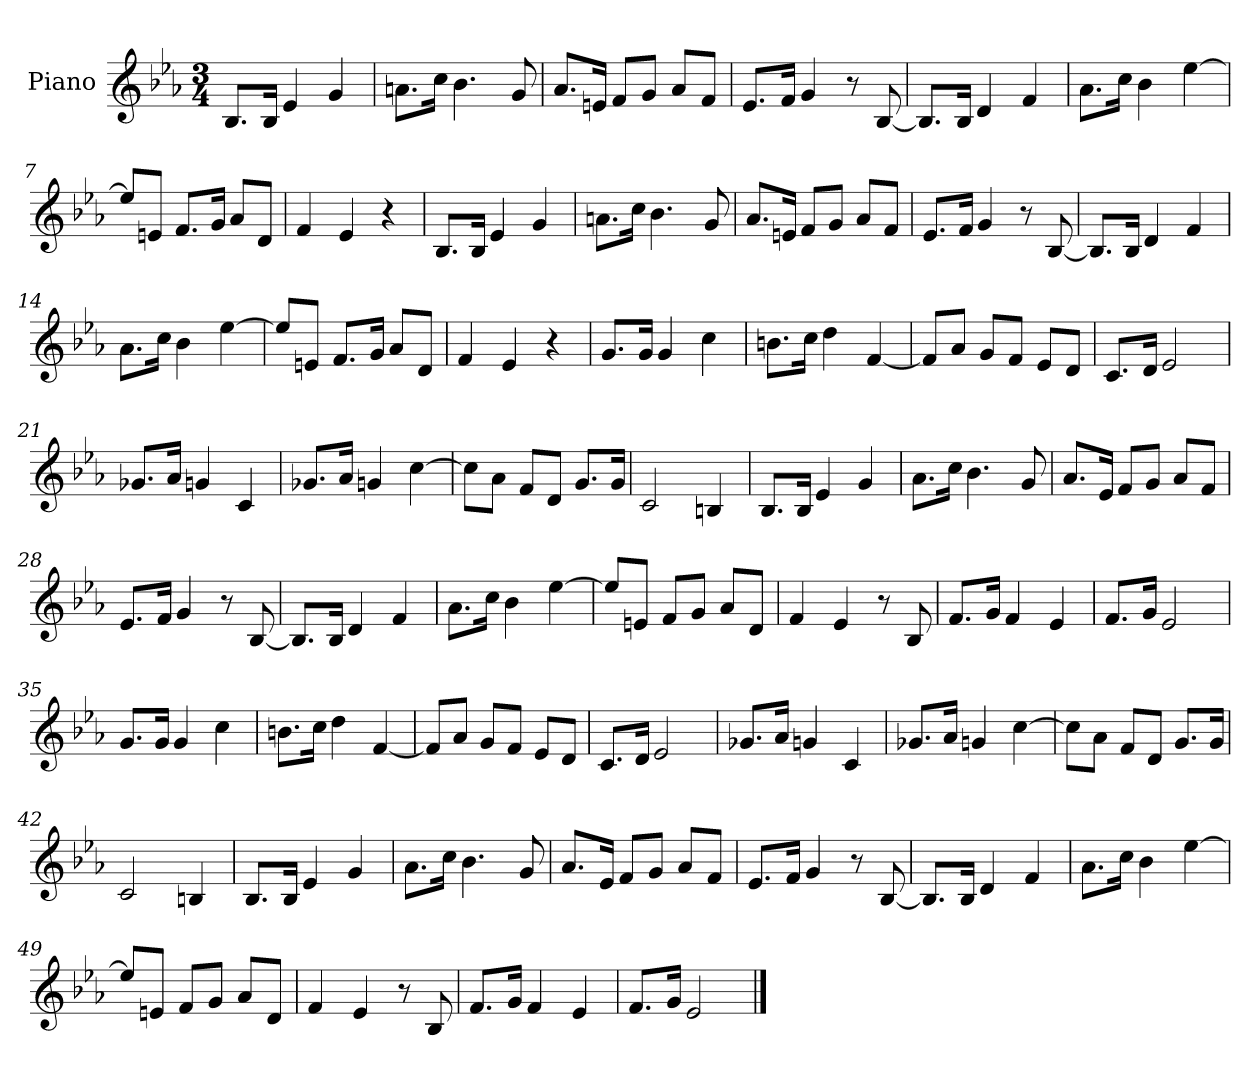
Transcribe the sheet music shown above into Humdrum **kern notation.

**kern
*part1
*staff1
*I"Piano
*I'Pno.
*clefG2
*k[b-e-a-]
*M3/4
*MM120
=1
8.B-/L
16B-/Jk
4e-/
4g/
=2
8.an\L
16cc\Jk
4.b-\
8g/
=3
8.a-/L
16en/Jk
8f/L
8g/J
8a-/L
8f/J
=4
8.e-/L
16f/Jk
4g/
8r
[8B-/
=5
8.B-/L]
16B-/Jk
4d/
4f/
=6
8.a-\L
16cc\Jk
4b-\
[4ee-\
=7
8ee-/L]
8en/J
8.f/L
16g/Jk
8a-/L
8d/J
=8
4f/
4e-/
4r
!!LO:LB:g=z
=9
8.B-/L
16B-/Jk
4e-/
4g/
=10
8.an\L
16cc\Jk
4.b-\
8g/
=11
8.a-/L
16en/Jk
8f/L
8g/J
8a-/L
8f/J
=12
8.e-/L
16f/Jk
4g/
8r
[8B-/
=13
8.B-/L]
16B-/Jk
4d/
4f/
=14
8.a-\L
16cc\Jk
4b-\
[4ee-\
=15
8ee-/L]
8en/J
8.f/L
16g/Jk
8a-/L
8d/J
=16
4f/
4e-/
4r
!!LO:LB:g=z
=17
8.g/L
16g/Jk
4g/
4cc\
=18
8.bn\L
16cc\Jk
4dd\
[4f/
=19
8f/L]
8a-/J
8g/L
8f/J
8e-/L
8d/J
=20
8.c/L
16d/Jk
2e-/
=21
8.g-X/L
16a-/Jk
4gn/
4c/
=22
8.g-X/L
16a-/Jk
4gn/
[4cc\
=23
8cc\L]
8a-\J
8f/L
8d/J
8.g/L
16g/Jk
=24
2c/
4Bn/
=25
8.B-/L
16B-/Jk
4e-/
4g/
!!LO:LB:g=z
=26
8.a-\L
16cc\Jk
4.b-\
8g/
=27
8.a-/L
16e-/Jk
8f/L
8g/J
8a-/L
8f/J
=28
8.e-/L
16f/Jk
4g/
8r
[8B-/
=29
8.B-/L]
16B-/Jk
4d/
4f/
=30
8.a-\L
16cc\Jk
4b-\
[4ee-\
=31
8ee-/L]
8en/J
8f/L
8g/J
8a-/L
8d/J
=32
4f/
4e-/
8r
8B-/
=33
8.f/L
16g/Jk
4f/
4e-/
!!LO:LB:g=z
=34
8.f/L
16g/Jk
2e-/
=35
8.g/L
16g/Jk
4g/
4cc\
=36
8.bn\L
16cc\Jk
4dd\
[4f/
=37
8f/L]
8a-/J
8g/L
8f/J
8e-/L
8d/J
=38
8.c/L
16d/Jk
2e-/
=39
8.g-X/L
16a-/Jk
4gn/
4c/
=40
8.g-X/L
16a-/Jk
4gn/
[4cc\
=41
8cc\L]
8a-\J
8f/L
8d/J
8.g/L
16g/Jk
=42
2c/
4Bn/
!!LO:LB:g=z
=43
8.B-/L
16B-/Jk
4e-/
4g/
=44
8.a-\L
16cc\Jk
4.b-\
8g/
=45
8.a-/L
16e-/Jk
8f/L
8g/J
8a-/L
8f/J
=46
8.e-/L
16f/Jk
4g/
8r
[8B-/
=47
8.B-/L]
16B-/Jk
4d/
4f/
=48
8.a-\L
16cc\Jk
4b-\
[4ee-\
=49
8ee-/L]
8en/J
8f/L
8g/J
8a-/L
8d/J
=50
4f/
4e-/
8r
8B-/
!!LO:LB:g=z
=51
8.f/L
16g/Jk
4f/
4e-/
=52
8.f/L
16g/Jk
2e-/
==
*-
